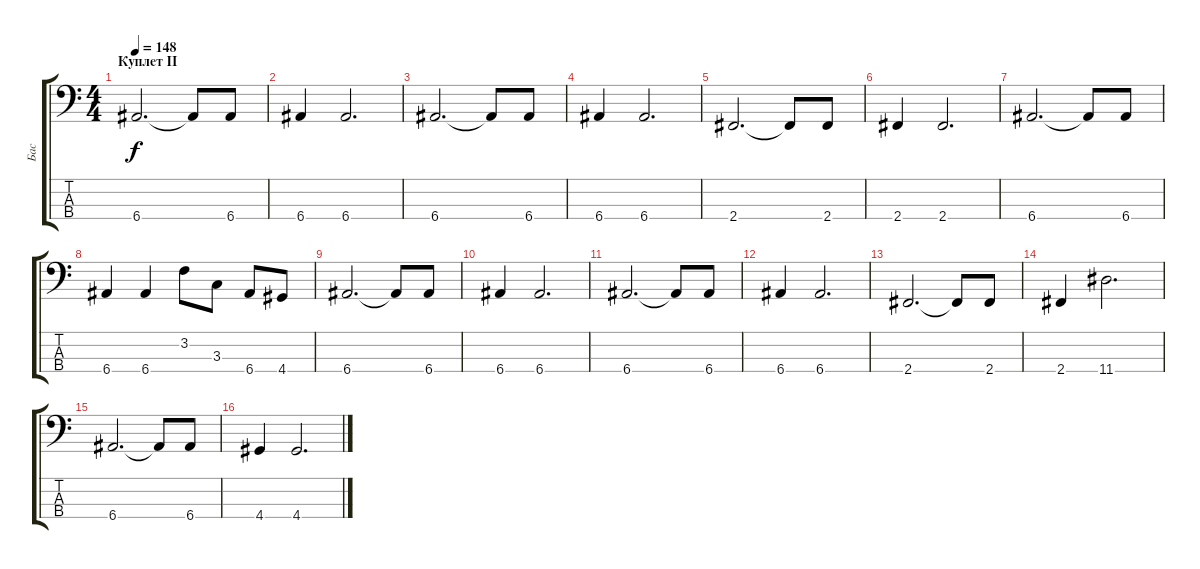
\track ("Бас" "Бас") {instrument electricbassfinger}
\staff {score tabs}
\tuning (G2 D2 A1 E1) {hide}
\ts (4 4)
\section ("" "Куплет II")
\tempo 148
\clef f4
\ks c
6.4.2{d dy f} 6.4{t}.8 6.4.8 |
6.4.4 6.4.2{d} |
6.4.2{d} 6.4{t}.8 6.4.8 |
6.4.4 6.4.2{d} |
2.4.2{d} 2.4{t}.8 2.4.8 |
2.4.4 2.4.2{d} |
6.4.2{d} 6.4{t}.8 6.4.8 |
6.4.4 6.4.4 3.2.8 3.3.8 6.4.8 4.4.8 |
6.4.2{d} 6.4{t}.8 6.4.8 |
6.4.4 6.4.2{d} |
6.4.2{d} 6.4{t}.8 6.4.8 |
6.4.4 6.4.2{d} |
2.4.2{d} 2.4{t}.8 2.4.8 |
2.4.4 11.4.2{d} |
6.4.2{d} 6.4{t}.8 6.4.8 |
4.4.4 4.4.2{d}
